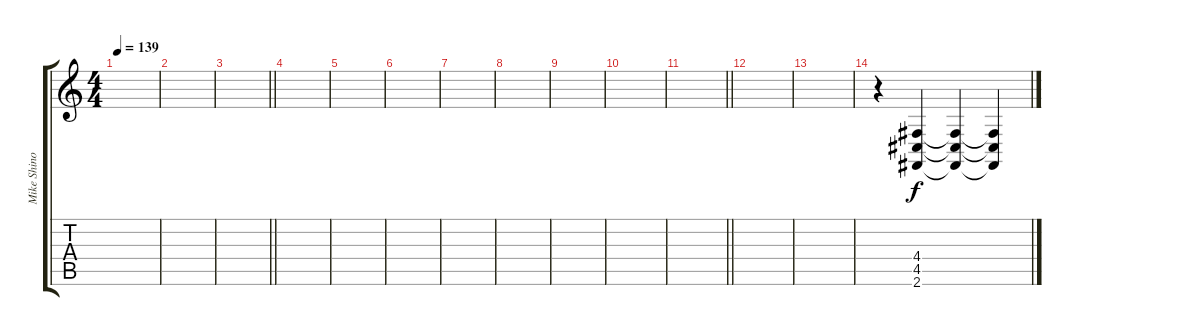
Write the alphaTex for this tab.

\track ("Mike Shinoda [Guitar Fret]" "Mike Shino") {instrument guitarfretnoise}
\staff {score tabs}
\tuning (E4 B3 G3 D3 A2 E2) {hide}
\ts (4 4)
\tempo 139
\clef g2
\ks c
|
|
\barLineRight lightlight
|
|
|
|
|
|
|
|
\barLineRight lightlight
|
|
|
r.4 (4.4 4.5 2.6).4 (4.4{t} 4.5{t} 2.6{t}).4 (4.4{t} 4.5{t} 2.6{t}).4
